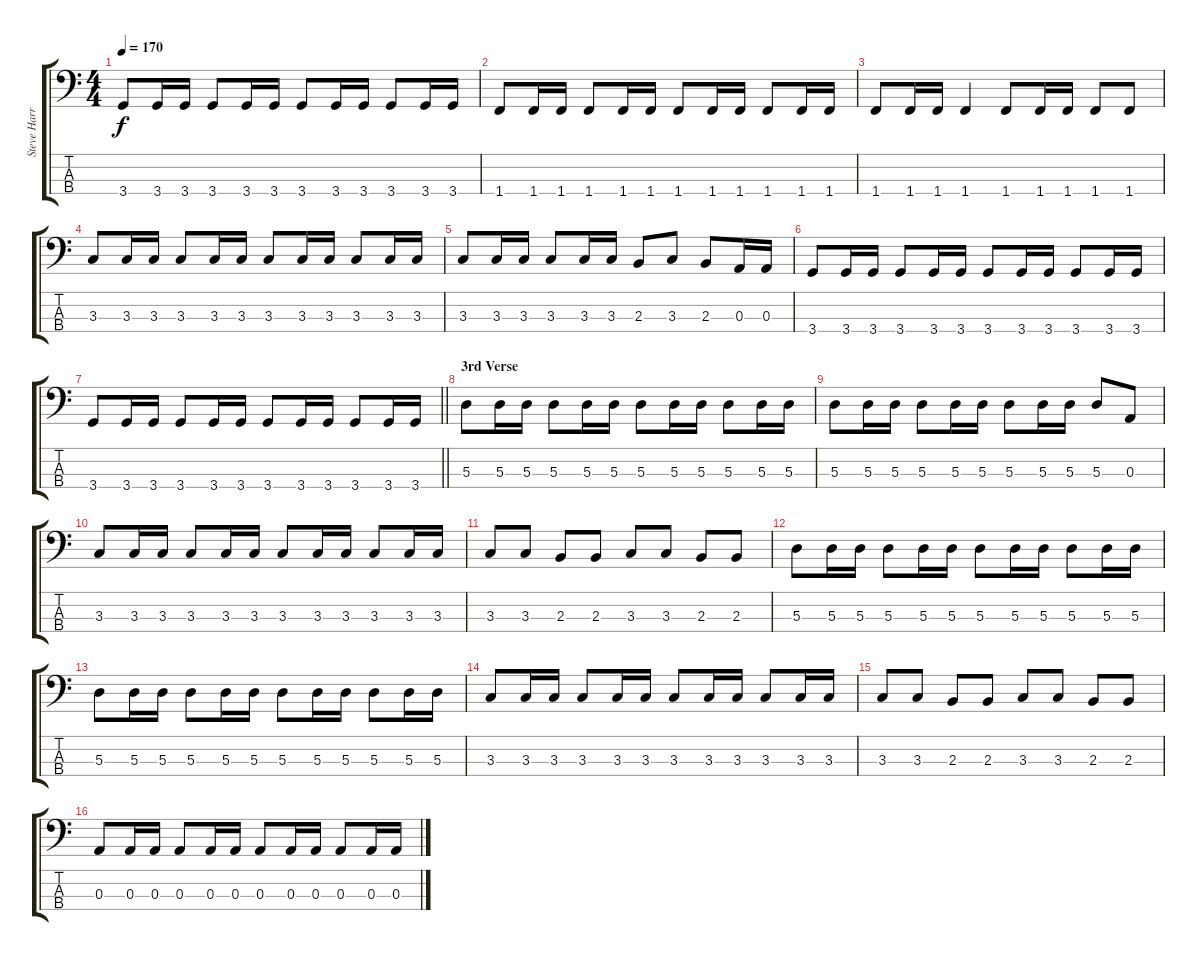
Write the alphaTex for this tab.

\track ("Steve Harris" "Steve Harr") {instrument electricbassfinger}
\staff {score tabs}
\tuning (G2 D2 A1 E1) {hide}
\ts (4 4)
\tempo 170
\clef f4
\ks c
3.4.8{dy f} 3.4.16 3.4.16 3.4.8 3.4.16 3.4.16 3.4.8 3.4.16 3.4.16 3.4.8 3.4.16 3.4.16 |
1.4.8 1.4.16 1.4.16 1.4.8 1.4.16 1.4.16 1.4.8 1.4.16 1.4.16 1.4.8 1.4.16 1.4.16 |
1.4.8 1.4.16 1.4.16 1.4.4 1.4.8 1.4.16 1.4.16 1.4.8 1.4.8 |
3.3.8 3.3.16 3.3.16 3.3.8 3.3.16 3.3.16 3.3.8 3.3.16 3.3.16 3.3.8 3.3.16 3.3.16 |
3.3.8 3.3.16 3.3.16 3.3.8 3.3.16 3.3.16 2.3.8 3.3.8 2.3.8 0.3.16 0.3.16 |
3.4.8 3.4.16 3.4.16 3.4.8 3.4.16 3.4.16 3.4.8 3.4.16 3.4.16 3.4.8 3.4.16 3.4.16 |
\barLineRight lightlight
3.4.8 3.4.16 3.4.16 3.4.8 3.4.16 3.4.16 3.4.8 3.4.16 3.4.16 3.4.8 3.4.16 3.4.16 |
\section ("" "3rd Verse")
5.3.8 5.3.16 5.3.16 5.3.8 5.3.16 5.3.16 5.3.8 5.3.16 5.3.16 5.3.8 5.3.16 5.3.16 |
5.3.8 5.3.16 5.3.16 5.3.8 5.3.16 5.3.16 5.3.8 5.3.16 5.3.16 5.3.8 0.3.8 |
3.3.8 3.3.16 3.3.16 3.3.8 3.3.16 3.3.16 3.3.8 3.3.16 3.3.16 3.3.8 3.3.16 3.3.16 |
3.3.8 3.3.8 2.3.8 2.3.8 3.3.8 3.3.8 2.3.8 2.3.8 |
5.3.8 5.3.16 5.3.16 5.3.8 5.3.16 5.3.16 5.3.8 5.3.16 5.3.16 5.3.8 5.3.16 5.3.16 |
5.3.8 5.3.16 5.3.16 5.3.8 5.3.16 5.3.16 5.3.8 5.3.16 5.3.16 5.3.8 5.3.16 5.3.16 |
3.3.8 3.3.16 3.3.16 3.3.8 3.3.16 3.3.16 3.3.8 3.3.16 3.3.16 3.3.8 3.3.16 3.3.16 |
3.3.8 3.3.8 2.3.8 2.3.8 3.3.8 3.3.8 2.3.8 2.3.8 |
0.3.8 0.3.16 0.3.16 0.3.8 0.3.16 0.3.16 0.3.8 0.3.16 0.3.16 0.3.8 0.3.16 0.3.16
